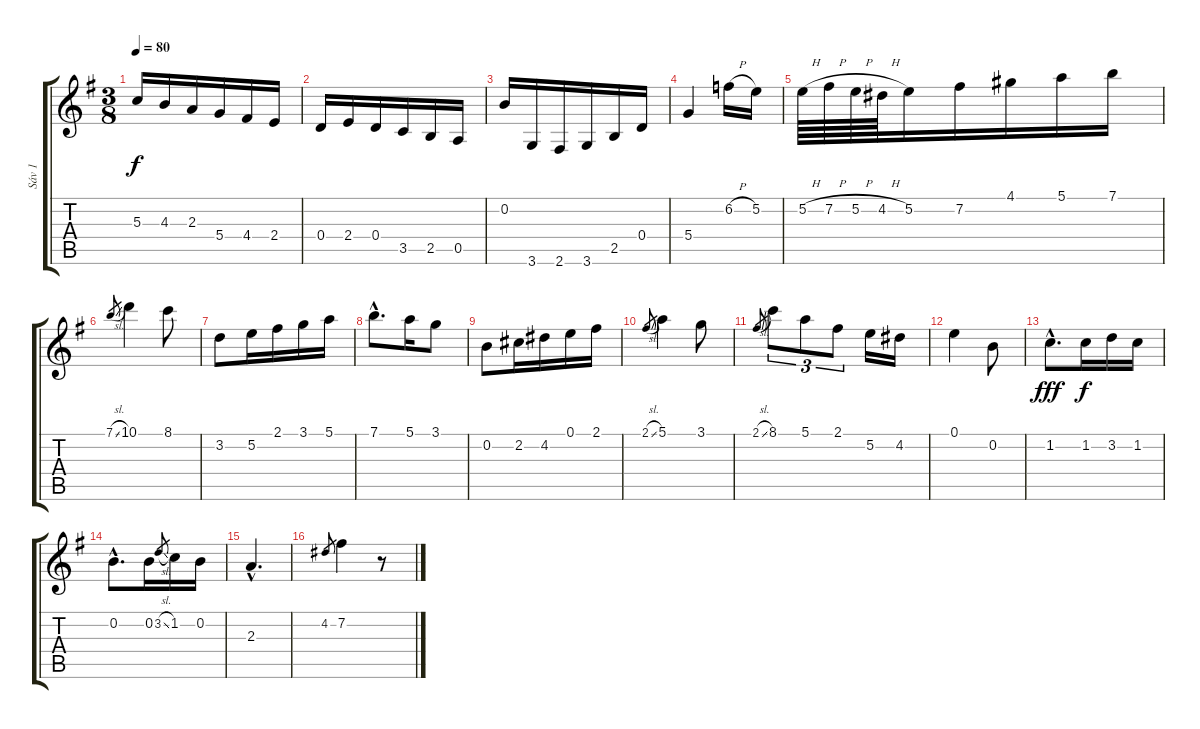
\track ("Sáv 1" "Sáv 1") {instrument acousticguitarnylon}
\staff {score tabs}
\tuning (E4 B3 G3 D3 A2 E2) {hide}
\ts (3 8)
\tempo 80
\clef g2
\ks g
5.3.16{dy f} 4.3.16 2.3.16 5.4.16 4.4.16 2.4.16 |
0.4.16 2.4.16 0.4.16 3.5.16 2.5.16 0.5.16 |
0.2.16 3.6.16 2.6.16 3.6.16 2.5.16 0.4.16 |
5.4.4 6.2{h}.16 5.2.16 |
5.2{h}.64 7.2{h}.64 5.2{h}.64 4.2{h}.64 5.2.16 7.2.16 4.1.16 5.1.16 7.1.16 |
7.1{sl}.8{gr} 10.1.4 8.1.8 |
3.2.8 5.2.16 2.1.16 3.1.16 5.1.16 |
7.1{hac}.8{d} 5.1.16 3.1.8 |
0.2.8 2.2.16 4.2.16 0.1.16 2.1.16 |
2.1{sl}.8{gr} 5.1.4 3.1.8 |
2.1{sl}.8{gr} 8.1.8{tu (3 2)} 5.1.8{tu (3 2)} 2.1.8{tu (3 2)} 5.2.16 4.2.16 |
0.1.4 0.2.8 |
1.2{hac}.8{d dy fff} 1.2.16{dy f} 3.2.16 1.2.16 |
0.2{hac}.8{d} 0.2.16 3.2{sl}.8{gr} 1.2.16 0.2.16 |
2.3{hac}.4{d} |
4.2.8{gr} 7.2.4 r.8
